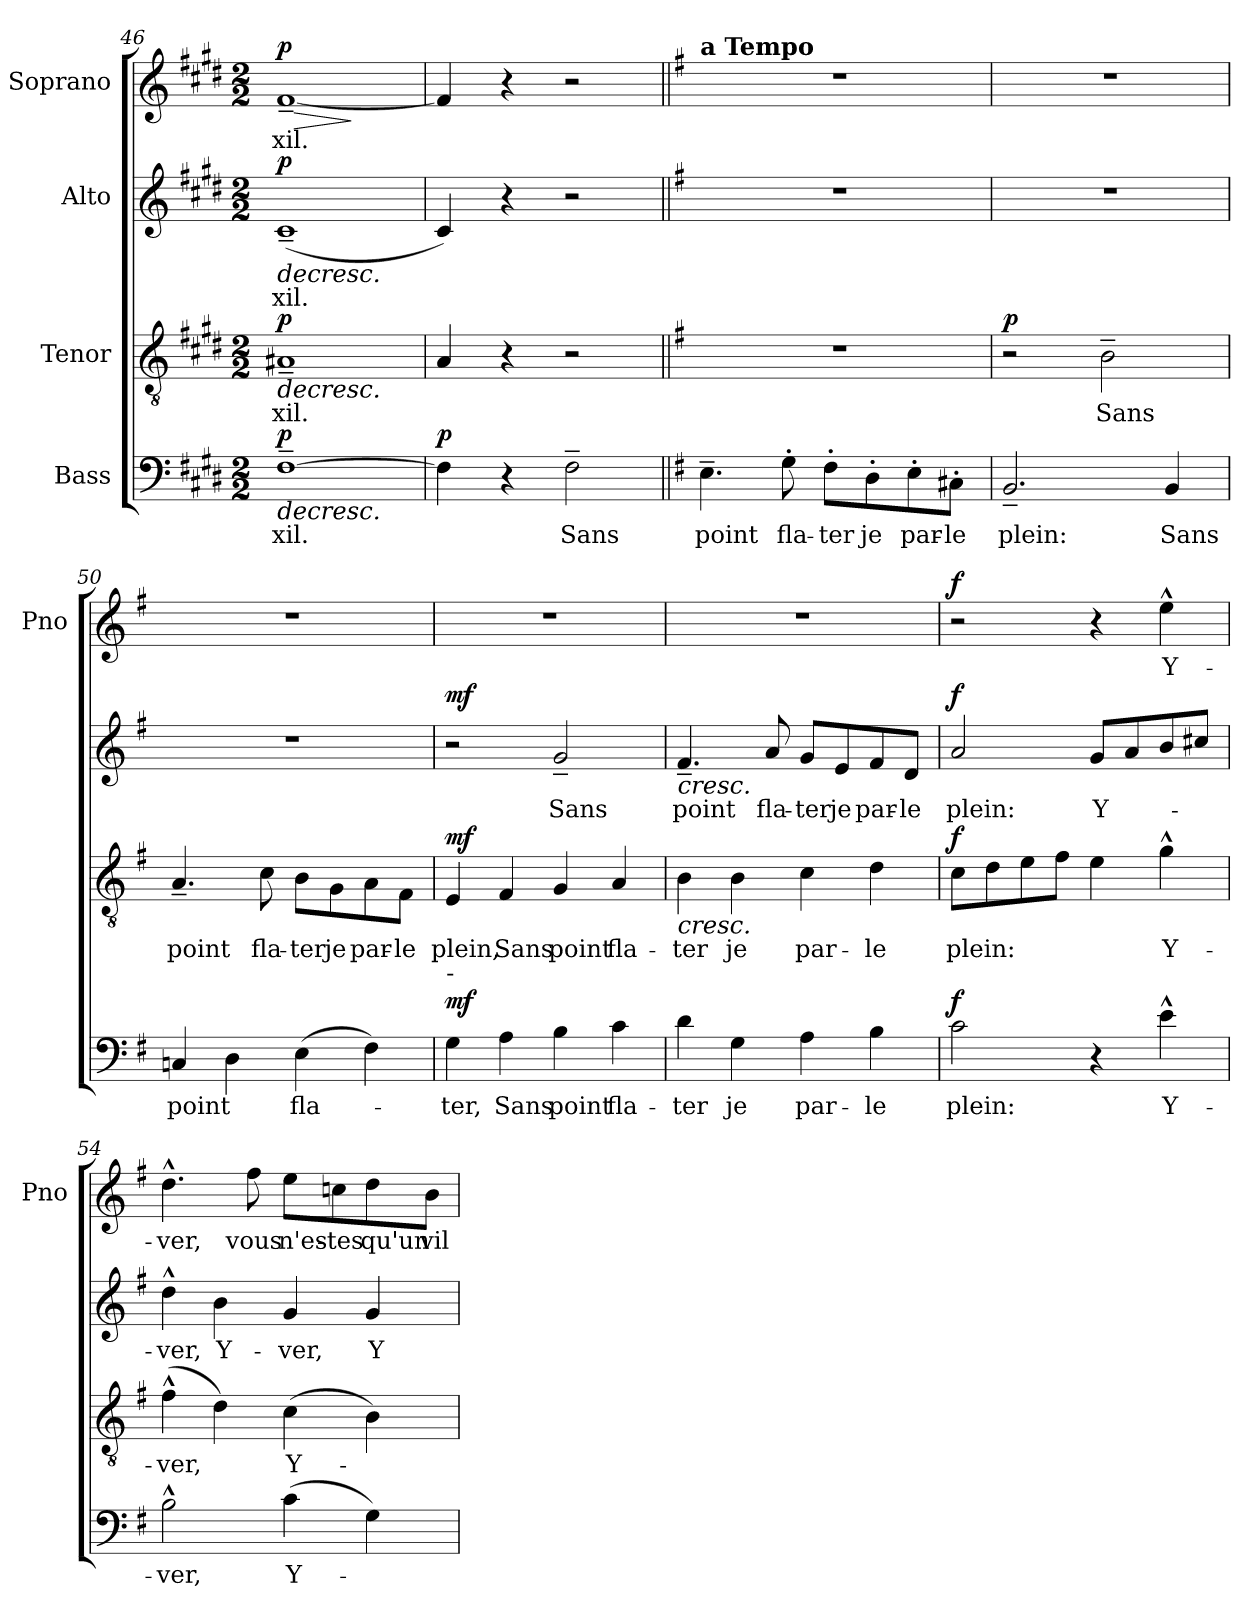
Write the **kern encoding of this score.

**kern	**text	**dynam	**kern	**text	**dynam	**kern	**text	**dynam	**kern	**text	**dynam
*part4	*part4	*part4	*part3	*part3	*part3	*part2	*part2	*part2	*part1	*part1	*part1
*staff4	*staff4	*staff4	*staff3	*staff3	*staff3	*staff2	*staff2	*staff2	*staff1	*staff1	*staff1
*I"Bass	*	*	*I"Tenor	*	*	*I"Alto	*	*	*I"Soprano	*	*
*	*	*	*	*	*	*	*	*	*I'Pno	*	*
*clefF4	*	*	*clefGv2	*	*	*clefG2	*	*	*clefG2	*	*
*k[f#c#g#d#]	*	*	*k[f#c#g#d#]	*	*	*k[f#c#g#d#]	*	*	*k[f#c#g#d#]	*	*
*E:	*	*	*E:	*	*	*E:	*	*	*E:	*	*
*M2/2	*	*	*M2/2	*	*	*M2/2	*	*	*M2/2	*	*
=46	=46	=46	=46	=46	=46	=46	=46	=46	=46	=46	=46
!	!LO:LY:b	!LO:HP:b	!	!LO:LY:b	!LO:HP:b	!	!LO:LY:b	!LO:HP:b	!	!LO:LY:b	!LO:HP:b
!	!	!LO:DY:n=1:b	!	!	!LO:DY:n=1:b	!	!	!LO:DY:n=1:b	!	!	!LO:DY:n=1:b
[1F#~	-xil.	> p	1A#X~	-xil.	> p	(<1c#~	-xil.	> p	[1f#~	-xil.	> p
.	.	.	.	.	.	.	.	.	.	.	]
=47	=47	=47	=47	=47	=47	=47	=47	=47	=47	=47	=47
!	!	!LO:DY:b	!	!	!	!	!	!	!	!	!
4F#\]	.	p	4A/	.	.	4c#/)	.	.	4f#/]	.	.
4r	.	.	4r	.	.	4r	.	.	4r	.	.
!	!LO:LY:b	!	!	!	!	!	!	!	!	!	!
2F#~\	Sans	.	2r	.	.	2r	.	.	2r	.	.
=48||	=48||	=48||	=48||	=48||	=48||	=48||	=48||	=48||	=48||	=48||	=48||
*k[f#]	*	*	*k[f#]	*	*	*k[f#]	*	*	*k[f#]	*	*
*G:	*	*	*G:	*	*	*G:	*	*	*G:	*	*
!	!	!	!	!	!	!	!	!	!LO:TX:a:B:t=a Tempo	!	!
!	!LO:LY:b	!	!	!	!	!	!	!	!	!	!
4.E~\	point	.	1r	.	.	1r	.	.	1r	.	.
!	!LO:LY:b	!	!	!	!	!	!	!	!	!	!
8G'\	fla-	.	.	.	.	.	.	.	.	.	.
!	!LO:LY:b	!	!	!	!	!	!	!	!	!	!
8F#'\L	-ter	.	.	.	.	.	.	.	.	.	.
!	!LO:LY:b	!	!	!	!	!	!	!	!	!	!
8D'\	je	.	.	.	.	.	.	.	.	.	.
!	!LO:LY:b	!	!	!	!	!	!	!	!	!	!
8E'\	par-	.	.	.	.	.	.	.	.	.	.
!	!LO:LY:b	!	!	!	!	!	!	!	!	!	!
8C#X'\J	-le	.	.	.	.	.	.	.	.	.	.
=49	=49	=49	=49	=49	=49	=49	=49	=49	=49	=49	=49
!	!LO:LY:b	!	!	!	!LO:DY:b	!	!	!	!	!	!
2.BB~/	plein:	.	2r	.	p	1r	.	.	1r	.	.
!	!	!	!	!LO:LY:b	!	!	!	!	!	!	!
.	.	.	2B~\	Sans	.	.	.	.	.	.	.
!	!LO:LY:b	!	!	!	!	!	!	!	!	!	!
4BB/	Sans	.	.	.	.	.	.	.	.	.	.
=50	=50	=50	=50	=50	=50	=50	=50	=50	=50	=50	=50
!	!LO:LY:b	!	!	!LO:LY:b	!	!	!	!	!	!	!
4Cn/	point	.	4.A~/	point	.	1r	.	.	1r	.	.
4D\	.	.	.	.	.	.	.	.	.	.	.
!	!	!	!	!LO:LY:b	!	!	!	!	!	!	!
.	.	.	8c\	fla-	.	.	.	.	.	.	.
!	!LO:LY:b	!	!	!LO:LY:b	!	!	!	!	!	!	!
(>4E\	fla-	.	8B\L	-ter	.	.	.	.	.	.	.
!	!	!	!	!LO:LY:b	!	!	!	!	!	!	!
.	.	.	8G\	je	.	.	.	.	.	.	.
!	!	!	!	!LO:LY:b	!	!	!	!	!	!	!
4F#\)	.	.	8A\	par-	.	.	.	.	.	.	.
!	!	!	!	!LO:LY:b	!	!	!	!	!	!	!
.	.	.	8F#\J	-le	.	.	.	.	.	.	.
!!LO:PB:g=z
=51	=51	=51	=51	=51	=51	=51	=51	=51	=51	=51	=51
!LO:TX:a:t=-	!	!	!	!	!	!	!	!	!	!	!
!	!LO:LY:b	!LO:DY:b	!	!LO:LY:b	!LO:DY:b	!	!	!LO:DY:b	!	!	!
4G\	-ter,	mf	4E/	plein,	mf	2r	.	mf	1r	.	.
!	!LO:LY:b	!	!	!LO:LY:b	!	!	!	!	!	!	!
4A\	Sans	.	4F#/	Sans	.	.	.	.	.	.	.
!	!LO:LY:b	!	!	!LO:LY:b	!	!	!LO:LY:b	!	!	!	!
4B\	point	.	4G/	point	.	2g~/	Sans	.	.	.	.
!	!LO:LY:b	!	!	!LO:LY:b	!	!	!	!	!	!	!
4c\	fla-	.	4A/	fla-	.	.	.	.	.	.	.
=52	=52	=52	=52	=52	=52	=52	=52	=52	=52	=52	=52
!	!LO:LY:b	!	!	!LO:LY:b	!LO:HP:b	!	!LO:LY:b	!LO:HP:b	!	!	!
4d\	-ter	.	4B\	-ter	<	4.f#~/	point	<	1r	.	.
!	!LO:LY:b	!	!	!LO:LY:b	!	!	!	!	!	!	!
4G\	je	.	4B\	je	.	.	.	.	.	.	.
!	!	!	!	!	!	!	!LO:LY:b	!	!	!	!
.	.	.	.	.	.	8a/	fla-	.	.	.	.
!	!LO:LY:b	!	!	!LO:LY:b	!	!	!LO:LY:b	!	!	!	!
4A\	par-	.	4c\	par-	.	8g/L	-ter	.	.	.	.
!	!	!	!	!	!	!	!LO:LY:b	!	!	!	!
.	.	.	.	.	.	8e/	je	.	.	.	.
!	!LO:LY:b	!	!	!LO:LY:b	!	!	!LO:LY:b	!	!	!	!
4B\	-le	.	4d\	-le	.	8f#/	par-	.	.	.	.
!	!	!	!	!	!	!	!LO:LY:b	!	!	!	!
.	.	.	.	.	.	8d/J	-le	.	.	.	.
=53	=53	=53	=53	=53	=53	=53	=53	=53	=53	=53	=53
!	!LO:LY:b	!LO:DY:b	!	!LO:LY:b	!LO:DY:b	!	!LO:LY:b	!LO:DY:b	!	!	!LO:DY:b
2c\	plein:	f	8c\L	plein:	f	2a/	plein:	f	2r	.	f
.	.	.	8d\	.	.	.	.	.	.	.	.
.	.	.	8e\	.	]	.	.	.	.	.	.
.	.	.	8f#\J	.	.	.	.	.	.	.	.
!	!	!	!	!	!	!	!LO:LY:b	!	!	!	!
4r	.	]	4e\	.	.	8g/L	Y-	]	4r	.	.
.	.	.	.	.	.	8a/	.	.	.	.	.
!	!LO:LY:b	!	!	!LO:LY:b	!	!	!	!	!	!LO:LY:b	!
4e^^\	Y-	.	4g^^\	Y-	.	8b/	.	.	4ee^^\	Y-	.
.	.	.	.	.	.	8cc#X/J	.	.	.	.	.
.	.	.	.	.	[	.	.	[	.	.	.
=54	=54	=54	=54	=54	=54	=54	=54	=54	=54	=54	=54
!	!LO:LY:b	!	!	!LO:LY:b	!	!	!LO:LY:b	!	!	!LO:LY:b	!
2B^^\	-ver,	.	(>4f#^^\	-ver,	.	4dd^^\	-ver,	.	4.dd^^\	-ver,	.
!	!	!	!	!	!	!	!LO:LY:b	!	!	!	!
.	.	.	4d\)	.	.	4b\	Y-	.	.	.	.
!	!	!	!	!	!	!	!	!	!	!LO:LY:b	!
.	.	.	.	.	.	.	.	.	8ff#\	vous	.
!	!LO:LY:b	!	!	!LO:LY:b	!	!	!LO:LY:b	!	!	!LO:LY:b	!
(>4c\	Y-	.	(>4c\	Y-	.	4g/	-ver,	.	8ee\L	n'es-	.
!	!	!	!	!	!	!	!	!	!	!LO:LY:b	!
.	.	.	.	.	.	.	.	.	8ccn\	-tes	.
!	!	!	!	!	!	!	!LO:LY:b	!	!	!LO:LY:b	!
4G\)	.	.	4B\)	.	.	4g/	Y-	.	8dd\	qu'un	.
!	!	!	!	!	!	!	!	!	!	!LO:LY:b	!
.	.	.	.	.	.	.	.	.	8b\J	vil-	.
=	=	=	=	=	=	=	=	=	=	=	=
*-	*-	*-	*-	*-	*-	*-	*-	*-	*-	*-	*-
